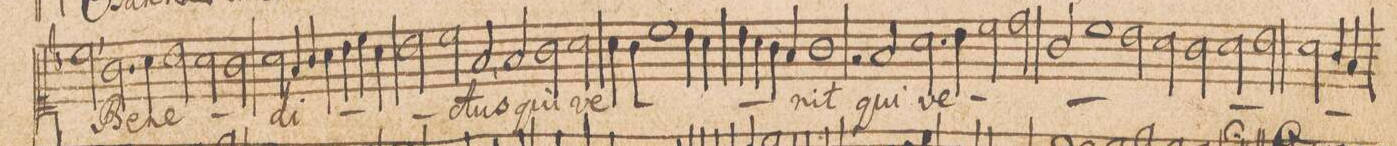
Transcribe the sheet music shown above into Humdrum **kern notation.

**kern	**text
*I"CANTVS.	*
*clefC1	*
*k[b-]	*
*met(C|)	*
*M2/1	*
2cc,\	-ctus
*	*Xij
2.g\	Be-
=82-	=82-
4a\	.
2b-\	-ne-
2a\	.
2g\	.
=83-	=83-
2a\	-di-
4f/	.
4g/	.
4a\	.
4b-\	.
4cc\	.
4a\	.
=84-	=84-
2b-\	.
2cc\	.
2f,</	ctus
2f/	qui
=85-	=85-
2g\	.
2a\	ve-
4a\	.
4g\	.
1cc	.
=86-	=86-
4b-\	.
4a\	.
4b-\	.
4a\	.
4g\	.
4f/	.
=87-	=87-
1g	-nit
2r	.
2f/	qui
=88-	=88-
2.a\	ve-
4b-\	.
2cc\	.
2dd\	.
=89-	=89-
2g/	.
1cc	.
2b-\	.
=90-	=90-
2a\	.
2g\	.
2a\	.
2b-\	.
=91-	=91-
2a\	.
4g/	.
4f/	.
*-	*-
